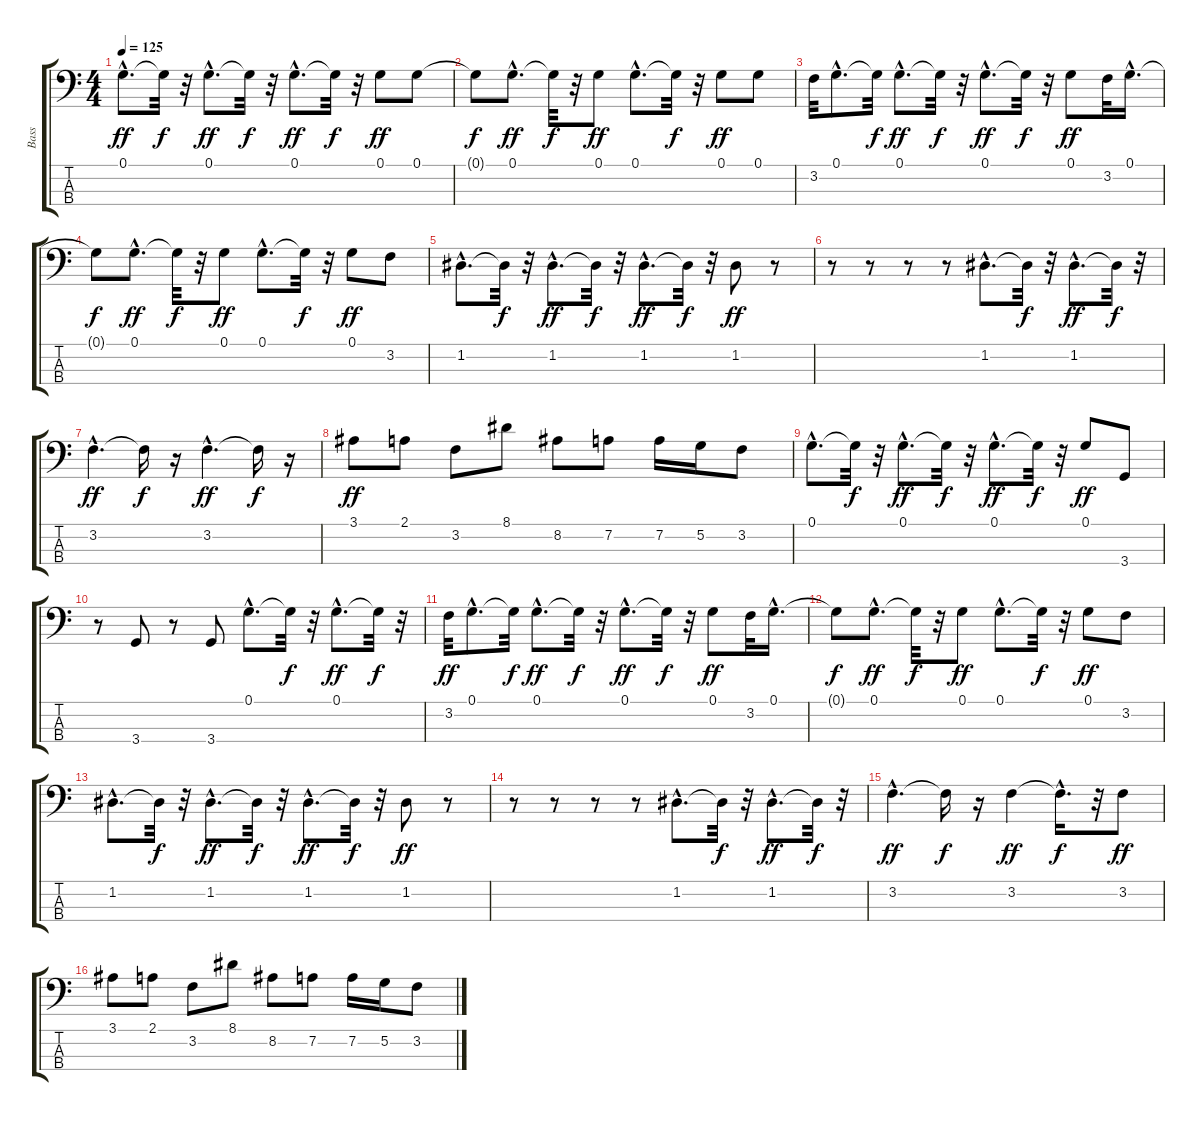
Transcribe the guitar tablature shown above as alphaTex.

\track ("Bass" "Bass") {instrument electricbassfinger}
\staff {score tabs}
\tuning (G2 D2 A1 E1) {hide}
\ts (4 4)
\tempo 125
\clef f4
\ks c
0.1{hac}.8{d dy ff} 0.1{t}.32{dy f} r.32 0.1{hac}.8{d dy ff} 0.1{t}.32{dy f} r.32 0.1{hac}.8{d dy ff} 0.1{t}.32{dy f} r.32 0.1.8{dy ff} 0.1.8 |
0.1{t}.8{dy f} 0.1{hac}.8{d dy ff} 0.1{t}.32{dy f} r.32 0.1.8{dy ff} 0.1{hac}.8{d} 0.1{t}.32{dy f} r.32 0.1.8{dy ff} 0.1.8 |
3.2.32 0.1{hac}.8{d} 0.1{t}.32{dy f} 0.1{hac}.8{d dy ff} 0.1{t}.32{dy f} r.32 0.1{hac}.8{d dy ff} 0.1{t}.32{dy f} r.32 0.1.8{dy ff} 3.2.32 0.1{hac}.16{d} |
0.1{t}.8{dy f} 0.1{hac}.8{d dy ff} 0.1{t}.32{dy f} r.32 0.1.8{dy ff} 0.1{hac}.8{d} 0.1{t}.32{dy f} r.32 0.1.8{dy ff} 3.2.8 |
1.2{hac}.8{d} 1.2{t}.32{dy f} r.32 1.2{hac}.8{d dy ff} 1.2{t}.32{dy f} r.32 1.2{hac}.8{d dy ff} 1.2{t}.32{dy f} r.32 1.2.8{dy ff} r.8 |
r.8 r.8 r.8 r.8 1.2{hac}.8{d} 1.2{t}.32{dy f} r.32 1.2{hac}.8{d dy ff} 1.2{t}.32{dy f} r.32 |
3.2{hac}.4{d dy ff} 3.2{t}.16{dy f} r.16 3.2{hac}.4{d dy ff} 3.2{t}.16{dy f} r.16 |
3.1.8{dy ff} 2.1.8 3.2.8 8.1.8 8.2.8 7.2.8 7.2.16 5.2.16 3.2.8 |
0.1{hac}.8{d} 0.1{t}.32{dy f} r.32 0.1{hac}.8{d dy ff} 0.1{t}.32{dy f} r.32 0.1{hac}.8{d dy ff} 0.1{t}.32{dy f} r.32 0.1.8{dy ff} 3.4.8 |
r.8 3.4.8 r.8 3.4.8 0.1{hac}.8{d} 0.1{t}.32{dy f} r.32 0.1{hac}.8{d dy ff} 0.1{t}.32{dy f} r.32 |
3.2.32{dy ff} 0.1{hac}.8{d} 0.1{t}.32{dy f} 0.1{hac}.8{d dy ff} 0.1{t}.32{dy f} r.32 0.1{hac}.8{d dy ff} 0.1{t}.32{dy f} r.32 0.1.8{dy ff} 3.2.32 0.1{hac}.16{d} |
0.1{t}.8{dy f} 0.1{hac}.8{d dy ff} 0.1{t}.32{dy f} r.32 0.1.8{dy ff} 0.1{hac}.8{d} 0.1{t}.32{dy f} r.32 0.1.8{dy ff} 3.2.8 |
1.2{hac}.8{d} 1.2{t}.32{dy f} r.32 1.2{hac}.8{d dy ff} 1.2{t}.32{dy f} r.32 1.2{hac}.8{d dy ff} 1.2{t}.32{dy f} r.32 1.2.8{dy ff} r.8 |
r.8 r.8 r.8 r.8 1.2{hac}.8{d} 1.2{t}.32{dy f} r.32 1.2{hac}.8{d dy ff} 1.2{t}.32{dy f} r.32 |
3.2{hac}.4{d dy ff} 3.2{t}.16{dy f} r.16 3.2.4{dy ff} 3.2{hac t}.16{d dy f} r.32 3.2.8{dy ff} |
3.1.8 2.1.8 3.2.8 8.1.8 8.2.8 7.2.8 7.2.16 5.2.16 3.2.8
